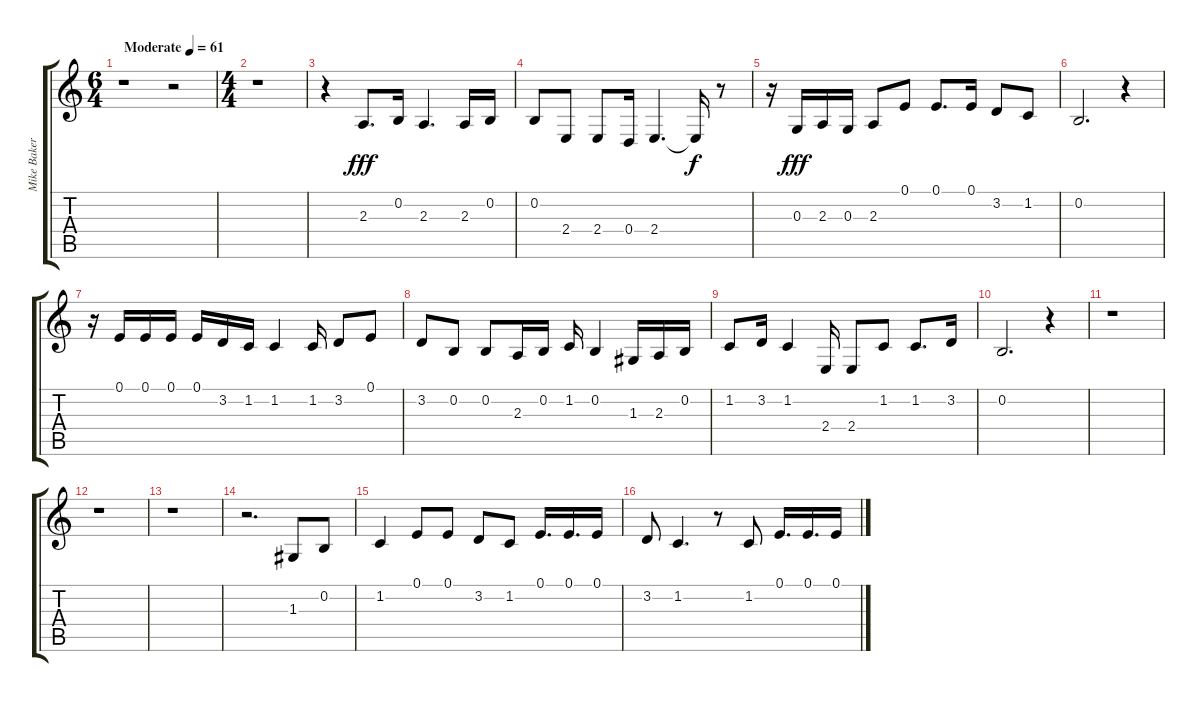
\track ("Mike Baker" "Mike Baker") {instrument tenorsax}
\staff {score tabs}
\tuning (E4 B3 G3 D3 A2 E2) {hide}
\ts (6 4)
\tempo (61 "Moderate")
\clef g2
\ks c
r.1{dy fff instrument tenorsax} r.2 |
\ts (4 4)
r.1 |
r.4 2.3.8{d} 0.2.16 2.3.4{d} 2.3.16 0.2.16 |
0.2.8 2.4.8 2.4.8 0.4.16 2.4.4{d} 2.4{t}.16{dy f} r.8 |
r.16 0.3.16{dy fff} 2.3.16 0.3.16 2.3.8 0.1.8 0.1.8{d} 0.1.16 3.2.8 1.2.8 |
0.2.2{d} r.4 |
r.16 0.1.16 0.1.16 0.1.16 0.1.16 3.2.16 1.2.16 1.2.4 1.2.16 3.2.8 0.1.8 |
3.2.8 0.2.8 0.2.8 2.3.16 0.2.16 1.2.16 0.2.4 1.3.16 2.3.16 0.2.16 |
1.2.8 3.2.16 1.2.4 2.4.16 2.4.8 1.2.8 1.2.8{d} 3.2.16 |
0.2.2{d} r.4 |
r.1 |
r.1 |
r.1 |
r.2{d} 1.3.8 0.2.8 |
1.2.4 0.1.8 0.1.8 3.2.8 1.2.8 0.1.16{d} 0.1.16{d} 0.1.16 |
3.2.8 1.2.4{d} r.8 1.2.8 0.1.16{d} 0.1.16{d} 0.1.16
